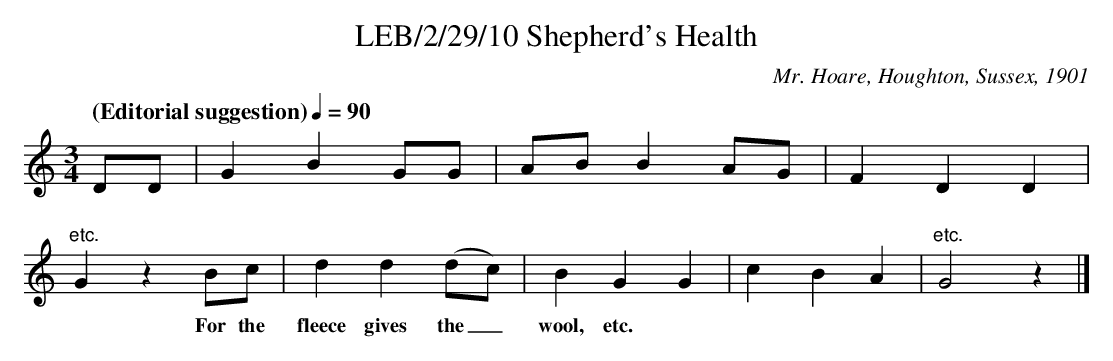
X:1
T:LEB/2/29/10 Shepherd's Health
C:Mr. Hoare, Houghton, Sussex, 1901
L:1/8
Q:"(Editorial suggestion)" 1/4=90
M:3/4
K:C
DD | G2 B2 GG | AB B2 AG | F2 D2 D2 |
"^etc."G2 z2 Bc | d2 d2 (dc) | B2 G2 G2 | c2 B2 A2 | "^etc."G4 z2 |]
w: *For the fleece gives the_ wool, etc.
